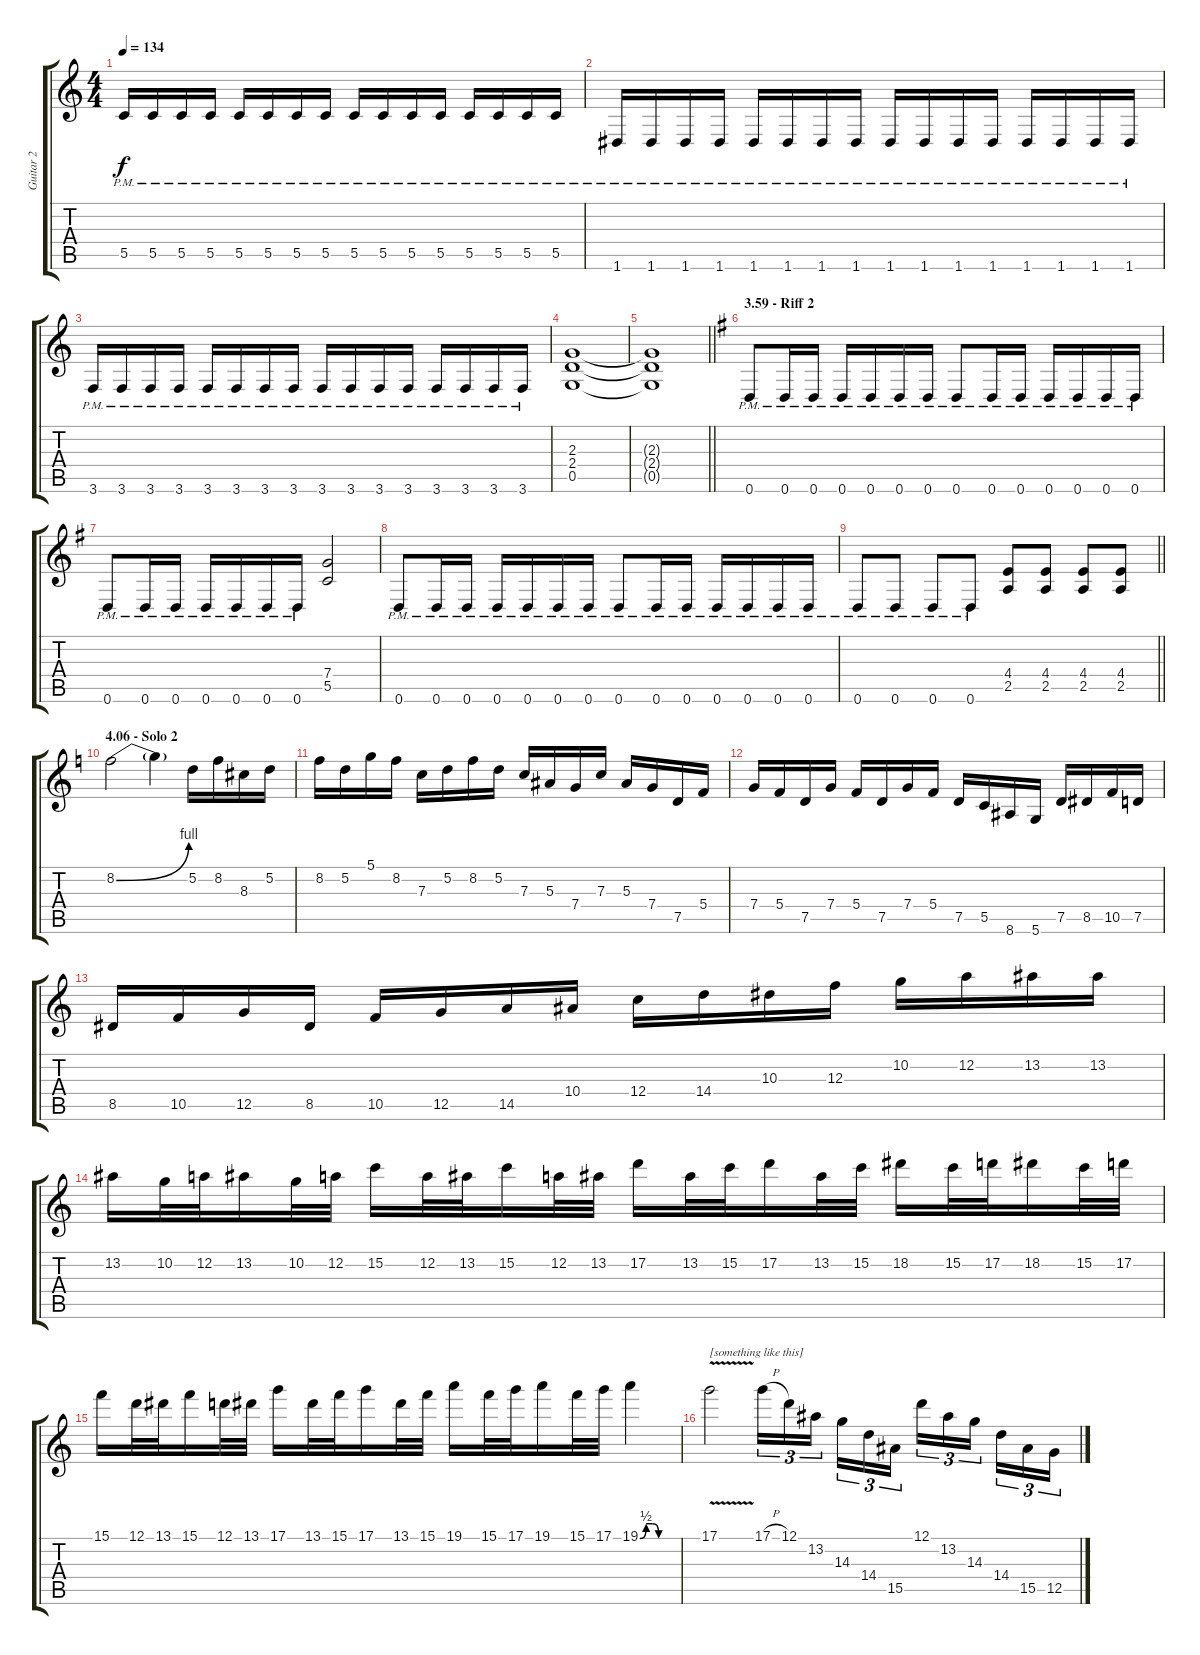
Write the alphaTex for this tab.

\track ("Guitar 2" "Guitar 2") {instrument distortionguitar}
\staff {score tabs}
\tuning (D4 A3 F3 C3 G2 D2) {hide}
\ts (4 4)
\tempo 134
\clef g2
\ks aminor
5.5{pm}.16{dy f} 5.5{pm}.16 5.5{pm}.16 5.5{pm}.16 5.5{pm}.16 5.5{pm}.16 5.5{pm}.16 5.5{pm}.16 5.5{pm}.16 5.5{pm}.16 5.5{pm}.16 5.5{pm}.16 5.5{pm}.16 5.5{pm}.16 5.5{pm}.16 5.5{pm}.16 |
1.6{pm}.16 1.6{pm}.16 1.6{pm}.16 1.6{pm}.16 1.6{pm}.16 1.6{pm}.16 1.6{pm}.16 1.6{pm}.16 1.6{pm}.16 1.6{pm}.16 1.6{pm}.16 1.6{pm}.16 1.6{pm}.16 1.6{pm}.16 1.6{pm}.16 1.6{pm}.16 |
3.6{pm}.16 3.6{pm}.16 3.6{pm}.16 3.6{pm}.16 3.6{pm}.16 3.6{pm}.16 3.6{pm}.16 3.6{pm}.16 3.6{pm}.16 3.6{pm}.16 3.6{pm}.16 3.6{pm}.16 3.6{pm}.16 3.6{pm}.16 3.6{pm}.16 3.6{pm}.16 |
(2.3 2.4 0.5).1 |
\barLineRight lightlight
(2.3{t} 2.4{t} 0.5{t}).1 |
\section ("" "3.59 - Riff 2")
\ks eminor
0.6{pm}.8 0.6{pm}.16 0.6{pm}.16 0.6{pm}.16 0.6{pm}.16 0.6{pm}.16 0.6{pm}.16 0.6{pm}.8 0.6{pm}.16 0.6{pm}.16 0.6{pm}.16 0.6{pm}.16 0.6{pm}.16 0.6{pm}.16 |
0.6{pm}.8 0.6{pm}.16 0.6{pm}.16 0.6{pm}.16 0.6{pm}.16 0.6{pm}.16 0.6{pm}.16 (7.4 5.5).2 |
0.6{pm}.8 0.6{pm}.16 0.6{pm}.16 0.6{pm}.16 0.6{pm}.16 0.6{pm}.16 0.6{pm}.16 0.6{pm}.8 0.6{pm}.16 0.6{pm}.16 0.6{pm}.16 0.6{pm}.16 0.6{pm}.16 0.6{pm}.16 |
\barLineRight lightlight
0.6{pm}.8 0.6{pm}.8 0.6{pm}.8 0.6{pm}.8 (4.4 2.5).8 (4.4 2.5).8 (4.4 2.5).8 (4.4 2.5).8 |
\section ("" "4.06 - Solo 2")
\ks aminor
8.2{be (bend 0 0 60 4)}.2 8.2{t}.4 5.2.16 8.2.16 8.3.16 5.2.16 |
8.2.16 5.2.16 5.1.16 8.2.16 7.3.16 5.2.16 8.2.16 5.2.16 7.3.16 5.3.16 7.4.16 7.3.16 5.3.16 7.4.16 7.5.16 5.4.16 |
7.4.16 5.4.16 7.5.16 7.4.16 5.4.16 7.5.16 7.4.16 5.4.16 7.5.16 5.5.16 8.6.16 5.6.16 7.5.16 8.5.16 10.5.16 7.5.16 |
8.5.16 10.5.16 12.5.16 8.5.16 10.5.16 12.5.16 14.5.16 10.4.16 12.4.16 14.4.16 10.3.16 12.3.16 10.2.16 12.2.16 13.2.16 13.2.16 |
13.2.16 10.2.32 12.2.32 13.2.16 10.2.32 12.2.32 15.2.16 12.2.32 13.2.32 15.2.16 12.2.32 13.2.32 17.2.16 13.2.32 15.2.32 17.2.16 13.2.32 15.2.32 18.2.16 15.2.32 17.2.32 18.2.16 15.2.32 17.2.32 |
15.1.16 12.1.32 13.1.32 15.1.16 12.1.32 13.1.32 17.1.16 13.1.32 15.1.32 17.1.16 13.1.32 15.1.32 19.1.16 15.1.32 17.1.32 19.1.16 15.1.32 17.1.32 19.1{be (custom 0 0 10 2 20 2 30 0 60 0)}.4 |
17.1{v}.2{txt "[something like this]"} 17.1{h}.16{tu (3 2)} 12.1.16{tu (3 2)} 13.2.16{tu (3 2)} 14.3.16{tu (3 2)} 14.4.16{tu (3 2)} 15.5.16{tu (3 2)} 12.1.16{tu (3 2)} 13.2.16{tu (3 2)} 14.3.16{tu (3 2)} 14.4.16{tu (3 2)} 15.5.16{tu (3 2)} 12.5.16{tu (3 2)}
